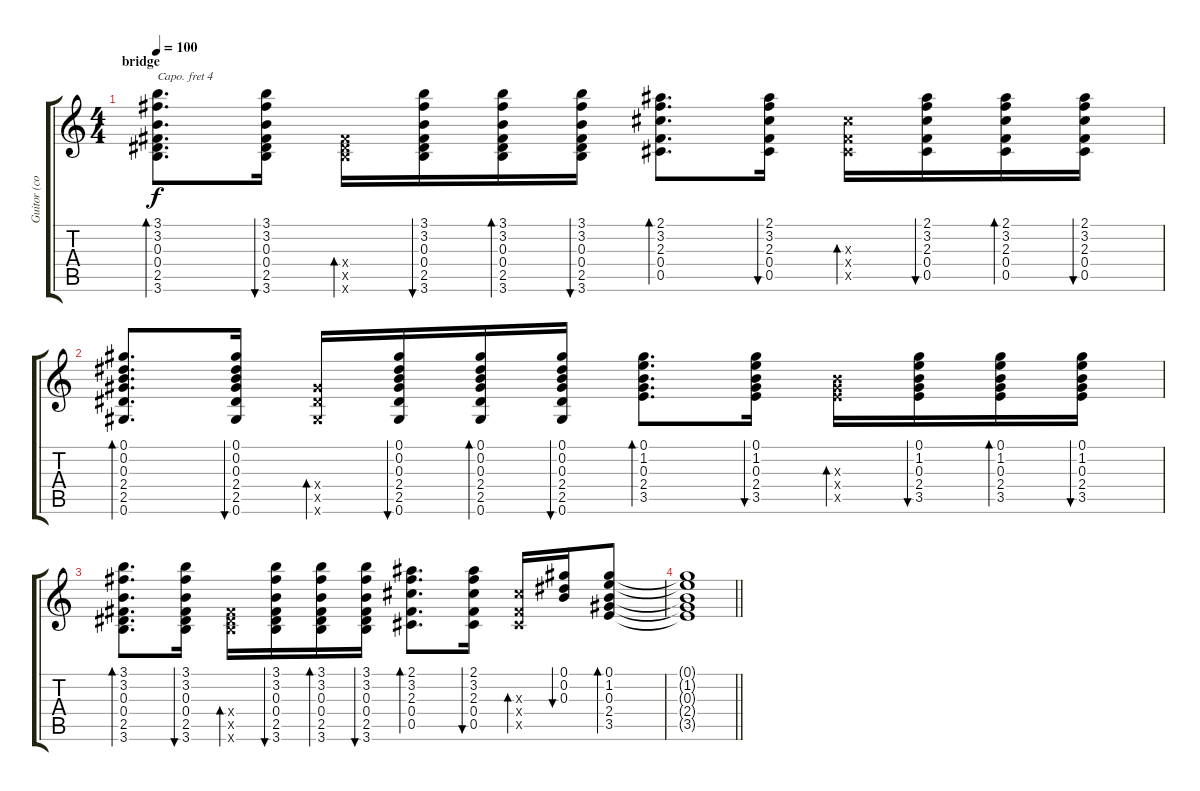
\track ("Guitor (copy)" "Guitor (co") {instrument acousticguitarsteel}
\staff {score tabs}
\capo 4
\tuning (E4 B3 G3 D3 A2 E2) {hide}
\ts (4 4)
\section ("" "bridge")
\tempo 100
\clef g2
\ks c
(3.1 3.2 0.3 0.4 2.5 3.6).8{d bd 30 dy f} (3.1 3.2 0.3 0.4 2.5 3.6).16{bu 30} (0.4{x} 2.5{x} 3.6{x}).16{bd 30} (3.1 3.2 0.3 0.4 2.5 3.6).16{bu 30} (3.1 3.2 0.3 0.4 2.5 3.6).16{bd 30} (3.1 3.2 0.3 0.4 2.5 3.6).16{bu 30} (2.1 3.2 2.3 0.4 0.5).8{d bd 30} (2.1 3.2 2.3 0.4 0.5).16{bu 30} (2.3{x} 0.4{x} 0.5{x}).16{bd 30} (2.1 3.2 2.3 0.4 0.5).16{bu 30} (2.1 3.2 2.3 0.4 0.5).16{bd 30} (2.1 3.2 2.3 0.4 0.5).16{bu 30} |
(0.1 0.2 0.3 2.4 2.5 0.6).8{d bd 30} (0.1 0.2 0.3 2.4 2.5 0.6).16{bu 30} (2.4{x} 2.5{x} 0.6{x}).16{bd 30} (0.1 0.2 0.3 2.4 2.5 0.6).16{bu 30} (0.1 0.2 0.3 2.4 2.5 0.6).16{bd 30} (0.1 0.2 0.3 2.4 2.5 0.6).16{bu 30} (0.1 1.2 0.3 2.4 3.5).8{d bd 30} (0.1 1.2 0.3 2.4 3.5).16{bu 30} (0.3{x} 2.4{x} 3.5{x}).16{bd 30} (0.1 1.2 0.3 2.4 3.5).16{bu 30} (0.1 1.2 0.3 2.4 3.5).16{bd 30} (0.1 1.2 0.3 2.4 3.5).16{bu 30} |
(3.1 3.2 0.3 0.4 2.5 3.6).8{d bd 30} (3.1 3.2 0.3 0.4 2.5 3.6).16{bu 30} (0.4{x} 2.5{x} 3.6{x}).16{bd 30} (3.1 3.2 0.3 0.4 2.5 3.6).16{bu 30} (3.1 3.2 0.3 0.4 2.5 3.6).16{bd 30} (3.1 3.2 0.3 0.4 2.5 3.6).16{bu 30} (2.1 3.2 2.3 0.4 0.5).8{d bd 30} (2.1 3.2 2.3 0.4 0.5).16{bu 30} (2.3{x} 0.4{x} 0.5{x}).16{bd 30} (0.1 0.2 0.3).16{bu 30} (0.1 1.2 0.3 2.4 3.5).8{bd 30} |
\barLineRight lightlight
(0.1{t} 1.2{t} 0.3{t} 2.4{t} 3.5{t}).1
